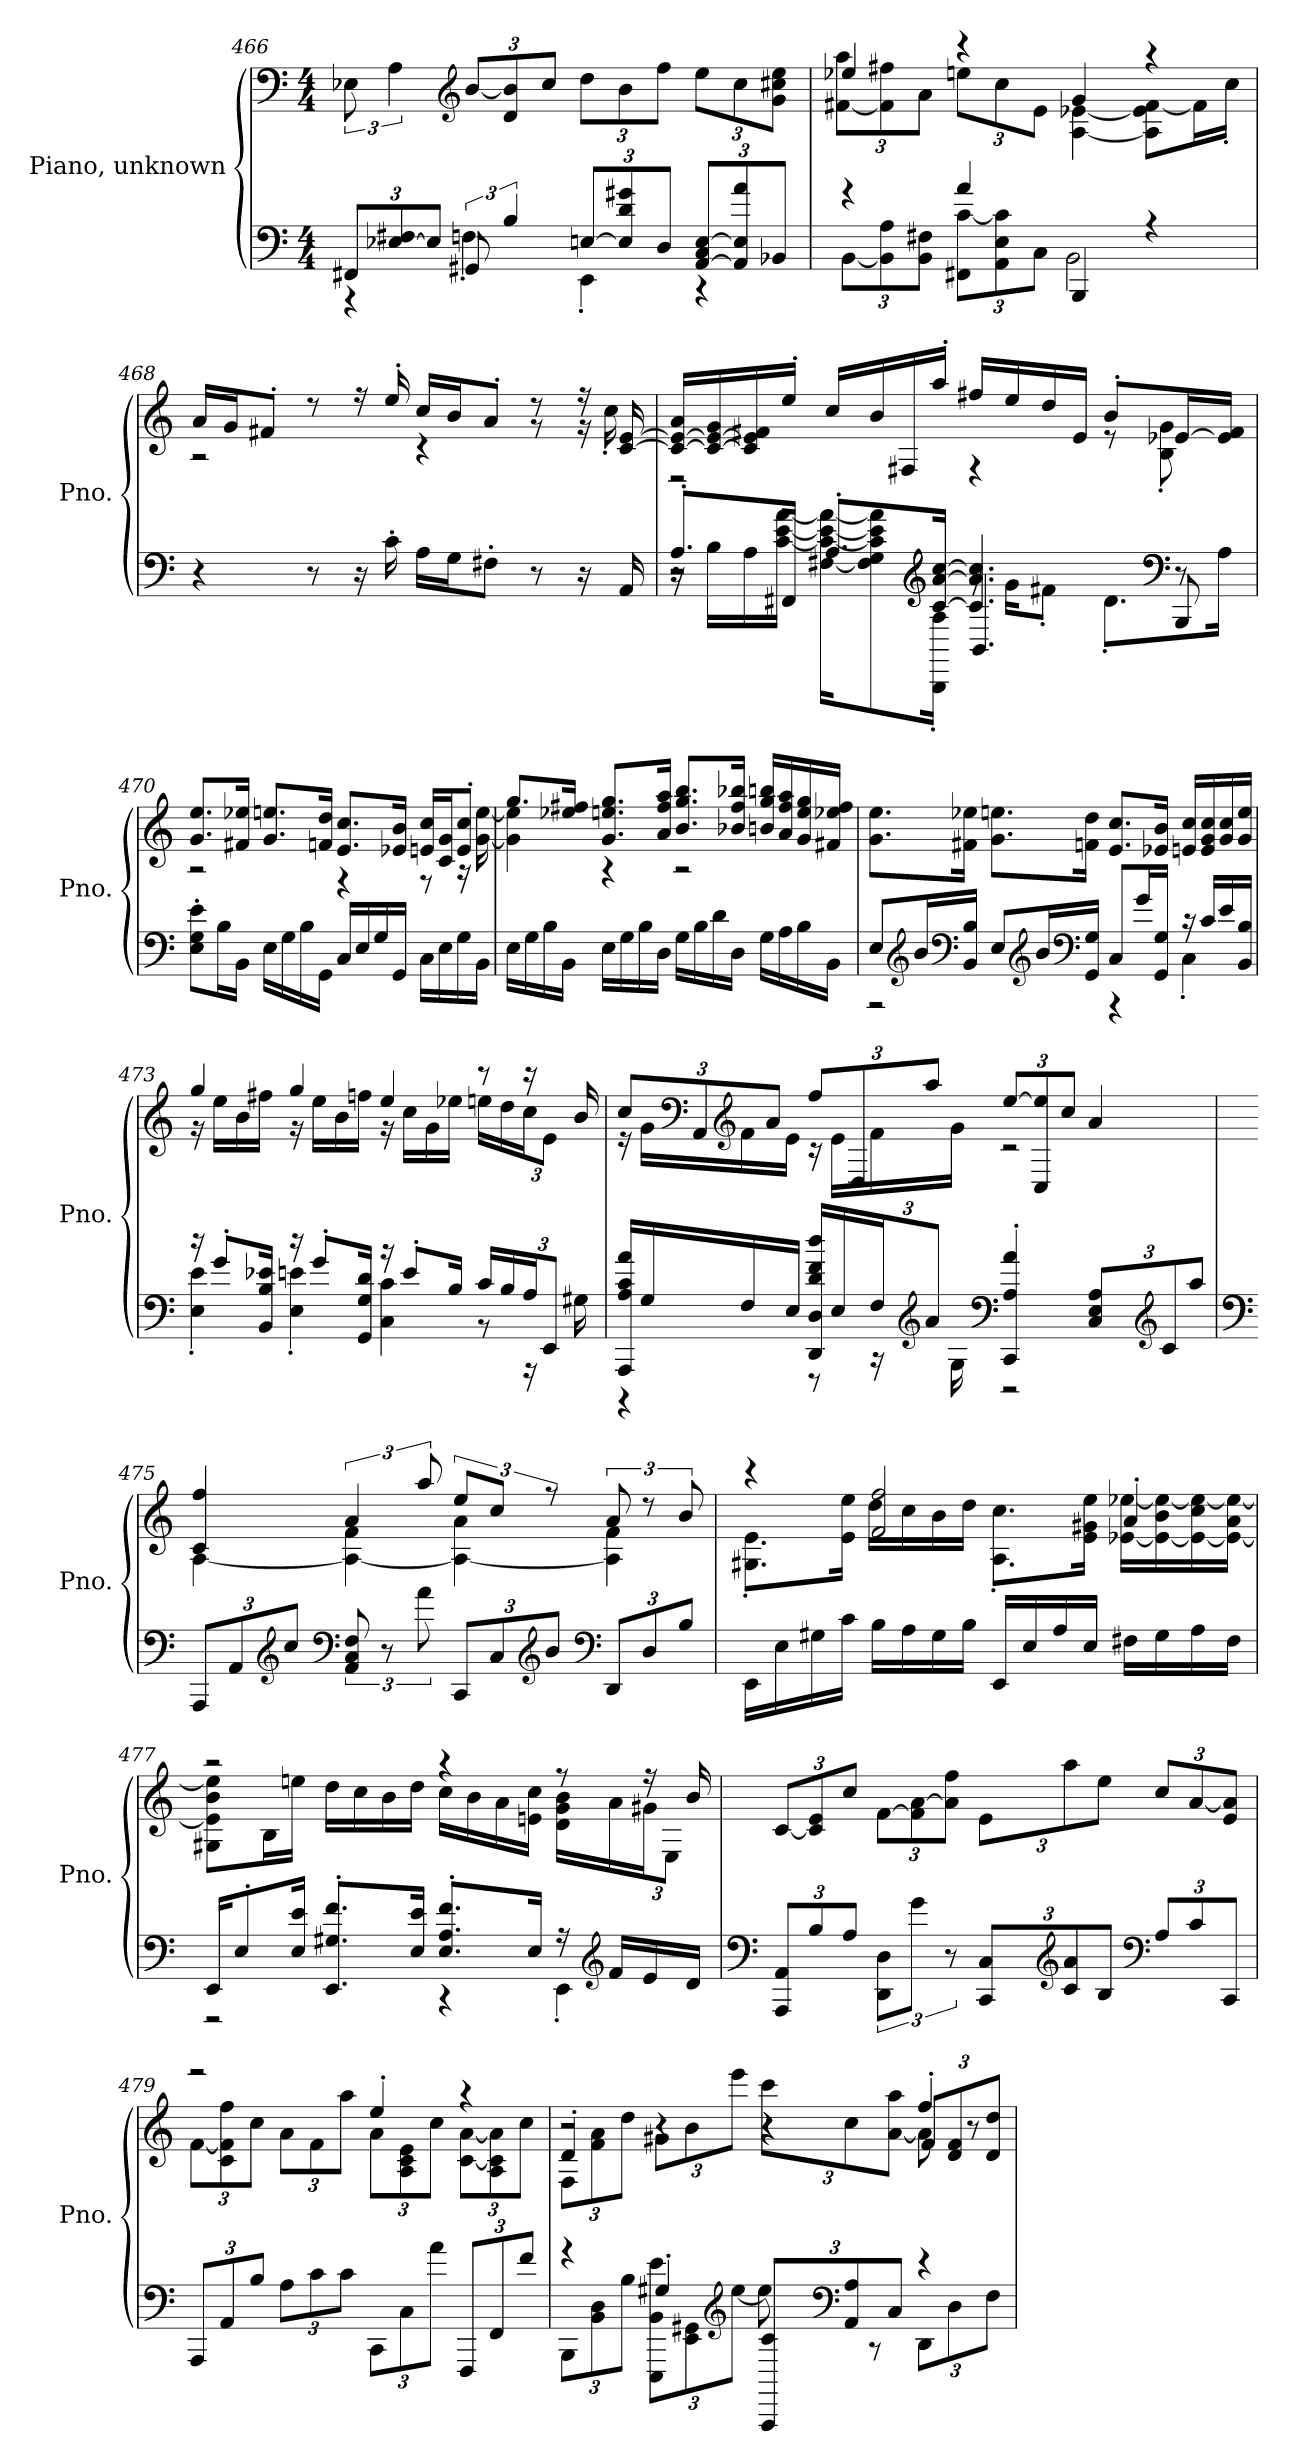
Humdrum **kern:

**kern	**kern
*part1	*part1
*staff2	*staff1
*I"Piano, unknown	*
*I'Pno.	*
*clefF4	*clefF4
*k[]	*k[]
*M4/4	*M4/4
*Xbrackettup	*
=466	=466
*^	*
12FF#X/L	4r	12E-X\
[12E-X/ 12F#X/	.	6A\
12E-/J]	.	.
*	*	*clefG2
*brackettup	*	*Xbrackettup
12GG#X/	4Fn'\	[12b/L
6B/	.	12d/ 12b/]
.	.	12cc/J
*Xbrackettup	*	*
[12En/L	4EE'\	12dd\L
12E/] 12d/ 12g#X/	.	12b\
12D/J	.	12ff\J
[12AA/ 12C/ [12E/L	4r	12ee\L
12AA/] 12E/] 12a/	.	12cc\
12BB-X/J	.	12g\ 12cc#X\ 12ee\J
!!LO:LB:g=z
=467	=467	=467
*	*	*^
4r	[12BB\L	4ee-X/	[12f#X\ 12aa\L
.	12BB\] 12A\	.	12f#\] 12ff#X\
.	12BB\ 12F#X\J	.	12a\J
4a/	12FF#X\ [12c\L	4r	12een\L
.	12AA\ 12E\ 12c\]	.	12cc\
.	12C\J	.	12e\J
4BBB/	2BB\	4g/	[4A\ [4e-X\
4r	.	4r	8A\] 8e-\] [8f#\L
.	.	.	16f#\L]
.	.	.	16cc'\JJ
*v	*v	*	*
=468	=468	=468
4r	16a/LL	2r
.	16g/J	.
.	8f#X'/J	.
8r	8r	.
16r	16r	.
16c'\	16ee'/	.
16A\LL	16cc/LL	4r
16G\J	16b/J	.
8F#X'\J	8a'/J	.
8r	8r	8r
16r	16r	16r
16AA/	[16c/ [16e/	16cc'\
!!LO:PB:g=z	!!
=469	=469	=469
*^	*	*
*	*^	*	*
8.A'/L	16r	2r	16c/_ 16e/_ 16a/LL	2r
.	16B\LL	.	16c/_ 16e/_ 16g/	.
.	16A\	.	16c/] 16e/] 16f#X/	.
16FF#X/Jk	[16c\ [16e\ [16a\JJ	.	16ee'/JJ	.
8.A'/L	[16F#X\ 16c\_ 16e\_ 16a\_KL	.	16cc/LL	.
.	8F#\] 8G\ 8c\] 8e\] 8a\]	.	16b/	.
.	.	.	16F#X/	.
*clefG2	*	*	*	*
[16c/ [16a/ [16cc/Jk	16BBB\' 16A\'Jk	.	16aa'/JJ	.
4.c/] 4.a/] 4.cc/]	16r	4.BB/	16ff#X/LL	4r
.	16g\KL	.	16ee/	.
.	8f#X'\J	.	16dd/	.
.	.	.	16e/JJ	.
.	8.d'\L	.	8b'/L	8r
*clefF4	*	*	*	*
8r	.	8BBB/	[16e-X/L	8B\' 8g\'
.	16A\Jk	.	16e-/] 16f#/JJ	.
*v	*v	*v	*	*
=470	=470	=470
8E\' 8G\' 8e\'L	8.g/ 8.ee/L	2r
16B\L	.	.
16BB\JJ	16f#X/ 16ee-X/Jk	.
16E\LL	8.g/ 8.een/L	.
16G\	.	.
16B\	.	.
16GG\JJ	16fn/ 16dd/Jk	.
16C/LL	8.e/ 8.cc/L	4r
16E/	.	.
16G/	.	.
16GG/JJ	16e-X/ 16b/Jk	.
16C\LL	16en/ 16cc/LL	8r
16E\	16c/ 16g/J	.
16G\	8e/' 8cc/'J	16r
16BB\JJ	.	[16g\ [16ee\
!!LO:LB:g=z	!!
=471	=471	=471
16E\LL	8.gg/L	4g\] 4ee\]
16G\	.	.
16B\	.	.
16BB\JJ	16ee-X/ 16ff#X/Jk	.
16E\LL	8.g/ 8.een/ 8.gg/L	4r
16G\	.	.
16B\	.	.
16D\JJ	16a/ 16ff#/ 16aa/Jk	.
16G\LL	8.b/ 8.gg/ 8.bb/L	2r
16B\	.	.
16d\	.	.
16D\JJ	16b-X/ 16ff#/ 16bb-X/Jk	.
16G\LL	16bn/ 16gg/ 16bbn/LL	.
16A\	16a/ 16ff#/ 16aa/	.
16B\	16g/ 16ee/ 16gg/	.
16BB\JJ	16f#X/ 16ee-X/ 16ff#/JJ	.
*	*v	*v
=472	=472
*^	*
8E/L	2r	8.g\ 8.ee\L
*clefG2	*	*
16b/L	.	.
*clefF4	*	*
16BB/ 16B/JJ	.	16f#X\ 16ee-X\Jk
8E/L	.	8.g\ 8.een\L
*clefG2	*	*
16b/L	.	.
*clefF4	*	*
16GG/ 16G/JJ	.	16fn\ 16dd\Jk
8C/L	4r	8.e/ 8.cc/L
16g/L	.	.
16GG/ 16G/JJ	.	16e-X/ 16b/Jk
16r	4C'\	16en/ 16cc/LL
16c/LL	.	16e/ 16g/ 16cc/
16e/	.	16g/ 16cc/
16BB/ 16B/JJ	.	16g/ 16ee/JJ
!!LO:LB:g=z
=473	=473	=473
*	*	*^
16r	4E\' 4e\'	4gg/	16r
8g'/L	.	.	16ee\LL
.	.	.	16b\
16BB/ 16B/ 16e-X/Jk	.	.	16ff#X\JJ
16r	4E\' 4en\'	4gg/	16r
8g'/L	.	.	16ee\LL
.	.	.	16b\
16GG/ 16G/ 16d/Jk	.	.	16ffn\JJ
16r	4C\ 4c\	4ee/	16r
8e'/L	.	.	16cc\LL
.	.	.	16g\
16B/Jk	.	.	16ee-X\JJ
16c/LL	8r	8r	16een\LL
16B/	.	.	16dd\
24A/J	16r	16r	24cc\J
12EE/J	.	.	12e\J
.	16G#X\	16b/	.
!!LO:LB:g=z	!!
=474	=474	=474	=474
16AAA/ 16A/ 16c/ 16a/LL	4r	12cc/L	16r
16G/	.	.	16g\LL
*	*	*clefF4	*
.	.	12AA/	.
*	*	*clefG2	*
16F/	.	.	16f\
.	.	12a/J	.
16E/JJ	.	.	16e\JJ
16DD/ 16D/ 16d/ 16f/ 16dd/LL	8r	12ff/L	16r
16E/	.	.	16e\LL
.	.	12D/	.
24F/J	16r	.	16f\
*clefG2	*	*	*
12a/J	.	12aa/J	.
.	16G\	.	16g\JJ
*clefF4	*	*	*
4CC/' 4A/' 4a/'	2r	[12ee/L	2r
.	.	12C/ 12ee/]	.
.	.	12cc/J	.
12C/ 12E/ 12A/L	.	4a/	.
*clefG2	*	*	*
12c/	.	.	.
12aa/J	.	.	.
*v	*v	*	*
!!LO:LB:g=z	!!
=475	=475	=475
*clefF4	*	*
12AAA/L	4c/ 4ff/	[4A\
12AA/	.	.
*clefG2	*	*
12cc/J	.	.
*clefF4	*	*
*brackettup	*brackettup	*
12AA/ 12C/ 12F/	6a/	4A\_ 4f\
12r	.	.
12a\	12aa/	.
*Xbrackettup	*	*
12CC/L	12ee/L	4A\_ 4a\
12C/	12cc/J	.
*clefG2	*	*
12b/J	12r	.
*clefF4	*	*
12DD/L	12a/	4A\] 4f\
12D/	12r	.
12B/J	12b/	.
=476	=476	=476
16EE\LL	4r	8.G#X\' 8.e\'L
16E\	.	.
16G#X\	.	.
16c\JJ	.	16e\ 16ee\Jk
16B\LL	2f/ 2ff/	16dd\LL
16A\	.	16cc\
16G#\	.	16b\
16B\JJ	.	16dd\JJ
16EE/LL	.	8.A\' 8.cc\'L
16E/	.	.
16A/	.	.
16E/JJ	.	16e\ 16g#X\ 16ee\Jk
16F#X\LL	4a'/	[16e-X\ [16ee-X\LL
16G#\	.	16e-\_ 16b\ 16ee-\_
16A\	.	16e-\_ 16cc\ 16ee-\_
16F#\JJ	.	16e-\_ 16a\ 16ee-\_JJ
!!LO:LB:g=z	!!
=477	=477	=477
*^	*	*
16EE/KL	2r	2r	8G#X\ 8e-\] 8b\ 8ee-\]L
8E'/	.	.	.
.	.	.	16B\L
16E/ 16e/Jk	.	.	16een\JJ
8.EE/' 8.G#X/' 8.f/'L	.	.	16dd\LL
.	.	.	16cc\
.	.	.	16b\
16E/ 16e/Jk	.	.	16dd\JJ
8.E/' 8.A/' 8.f/'L	4r	4r	16cc\LL
.	.	.	16b\
.	.	.	16a\
16E/Jk	.	.	16en\ 16cc\JJ
16r	4EE'\	8r	16d\ 16g\ 16b\LL
*clefG2	*	*	*
16f/LL	.	.	16a\
*	*	*	*Xbrackettup
16e/	.	16r	24g#X\J
.	.	.	12E\J
16d/JJ	.	16b/	.
*v	*v	*	*
*	*v	*v
=478	=478
*clefF4	*
12AAA/ 12AA/L	[12c/L
12B/	12c/] 12e/
12A/J	12cc/J
*brackettup	*
12DD\ 12D\L	[12f\L
12g\J	12f\] [12a\
12r	12a\] 12ff\J
*Xbrackettup	*
12CC/ 12C/L	12e\L
*clefG2	*
12c/ 12a/	12aa\
12B/J	12ee\J
*clefF4	*
12A/L	12cc/L
12c/	[12a/
12CC/J	12e/ 12a/]J
!!LO:PB:g=z
=479	=479
*	*^
12AAA/L	2r	[12f\L
12AA/	.	12c\ 12f\] 12ff\
12B/J	.	12cc\J
12A\L	.	12a\L
12c\	.	12f\
12c\J	.	12aa\J
12CC\L	4ee'/	12a\L
12C\	.	12A\ 12c\ 12e\
12a\J	.	12cc\J
12FFF/L	4r	[12c\ [12a\L
12FF/	.	12A\ 12c\] 12a\]
12f/J	.	12cc\J
=480	=480	=480
*^	*	*^
4r	12BBB\L	2r	12F\L	4d'/
.	12BB\ 12D\	.	12f\ 12a\	.
.	12B\J	.	12dd\J	.
4G#X'/	12EEE\ 12BB\ 12e\L	.	12g#X\L	4r
.	12EE\ 12GG#X\	.	12b\	.
*clefG2	*	*	*	*
.	[12ee\J	.	12eee\J	.
12AAA/ 12c/L	8ee\]	4r	12ccc\L	4r
*clefF4	*	*	*	*
12AA/ 12A/	.	.	12cc\	.
.	8r	.	.	.
12C/J	.	.	[12a\ 12aa\J	.
4r	12DD\L	4ff'/	8a\]	12f/L
.	12D\	.	.	12d/ 12f/
.	.	.	8r	.
.	12F\J	.	.	12d/ 12dd/J
*v	*v	*	*	*
*	*v	*v	*v
=	=
*-	*-
